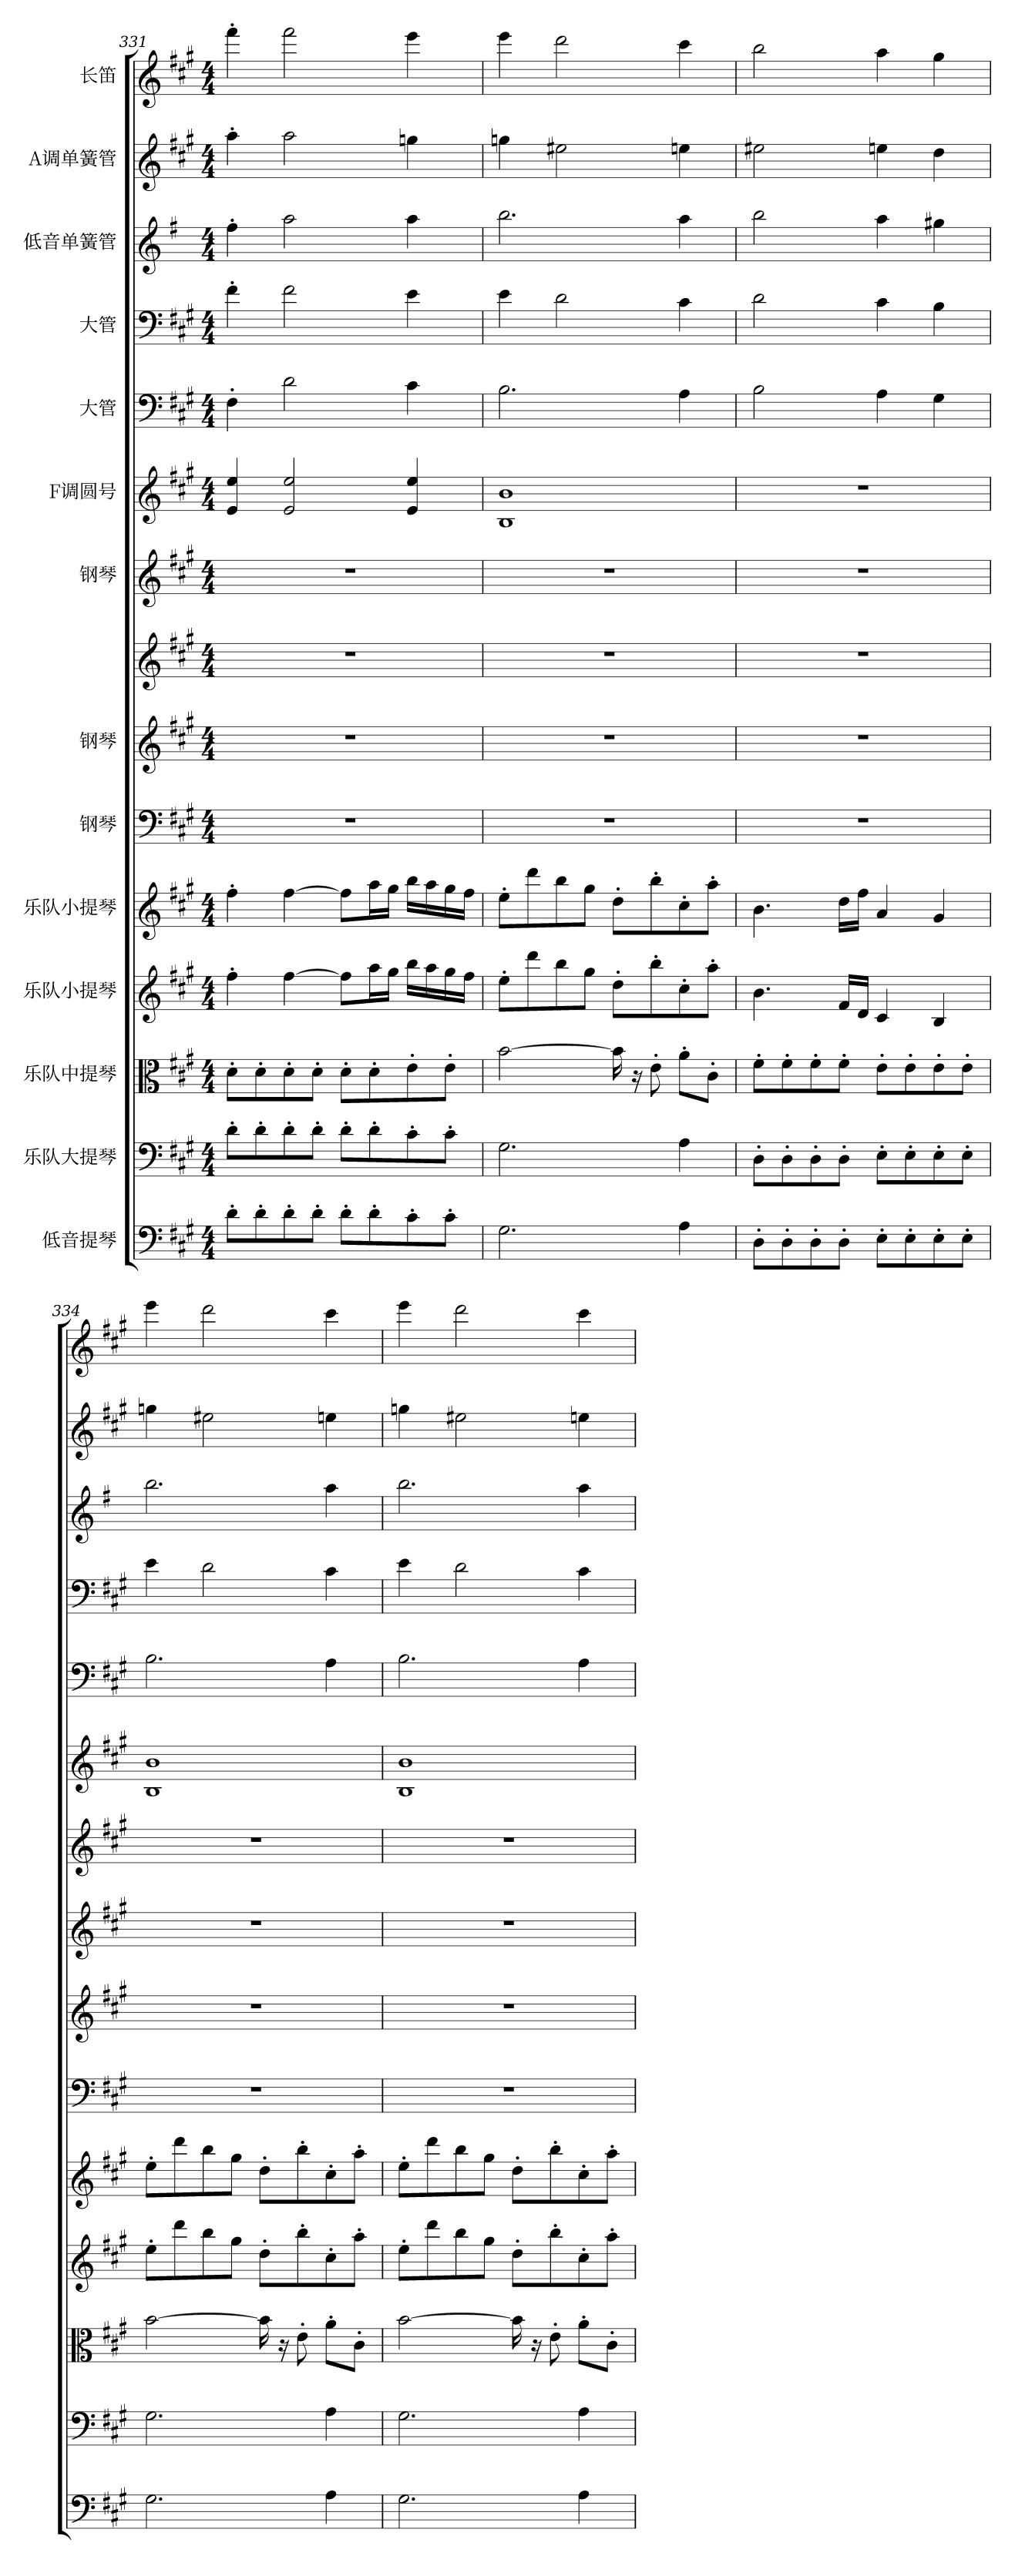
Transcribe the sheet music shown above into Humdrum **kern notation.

**kern	**kern	**kern	**kern	**kern	**kern	**kern	**kern	**kern	**kern	**kern	**kern	**kern	**kern	**kern
*part14	*part13	*part12	*part11	*part10	*part9	*part8	*part8	*part7	*part6	*part5	*part4	*part3	*part2	*part1
*staff15	*staff14	*staff13	*staff12	*staff11	*staff10	*staff9	*staff8	*staff7	*staff6	*staff5	*staff4	*staff3	*staff2	*staff1
*I"低音提琴	*I"乐队大提琴	*I"乐队中提琴	*I"乐队小提琴	*I"乐队小提琴	*I"钢琴	*I"钢琴	*	*I"钢琴	*I"F调圆号	*I"大管	*I"大管	*I"低音单簧管	*I"A调单簧管	*I"长笛
*clefF4	*clefF4	*clefC3	*clefG2	*clefG2	*clefF4	*clefG2	*clefG2	*clefG2	*clefG2	*clefF4	*clefF4	*clefG2	*clefG2	*clefG2
*ITrd7c12	*	*	*	*	*	*	*	*	*ITrd4c7	*	*	*ITrd8c14	*ITrd2c3	*
*k[f#c#g#]	*k[f#c#g#]	*k[f#c#g#]	*k[f#c#g#]	*k[f#c#g#]	*k[f#c#g#]	*k[f#c#g#]	*k[f#c#g#]	*k[f#c#g#]	*k[f#c#]	*k[f#c#g#]	*k[f#c#g#]	*k[f#]	*k[f#c#g#d#a#e#]	*k[f#c#g#]
*M4/4	*M4/4	*M4/4	*M4/4	*M4/4	*M4/4	*M4/4	*M4/4	*M4/4	*M4/4	*M4/4	*M4/4	*M4/4	*M4/4	*M4/4
=331	=331	=331	=331	=331	=331	=331	=331	=331	=331	=331	=331	=331	=331	=331
8D'\L	8d'\L	8d'\L	4ff#'\	4ff#'\	1r	1r	1r	1r	4A/ 4a/	4F#'\	4f#'\	4f#'\	4ff#'\	4fff#'\
8D'\	8d'\	8d'\	.	.	.	.	.	.	.	.	.	.	.	.
8D'\	8d'\	8d'\	[4ff#\	[4ff#\	.	.	.	.	2A/ 2a/	2d\	2f#\	2a\	2ff#\	2fff#\
8D'\J	8d'\J	8d'\J	.	.	.	.	.	.	.	.	.	.	.	.
8D'\L	8d'\L	8d'\L	8ff#\L]	8ff#\L]	.	.	.	.	.	.	.	.	.	.
8D'\	8d'\	8d'\	16aa\L	16aa\L	.	.	.	.	.	.	.	.	.	.
.	.	.	16gg#\JJ	16gg#\JJ	.	.	.	.	.	.	.	.	.	.
8C#'\	8c#'\	8e'\	16bb\LL	16bb\LL	.	.	.	.	4A/ 4a/	4c#\	4e\	4a\	4een\	4eee\
.	.	.	16aa\	16aa\	.	.	.	.	.	.	.	.	.	.
8C#'\J	8c#'\J	8e'\J	16gg#\	16gg#\	.	.	.	.	.	.	.	.	.	.
.	.	.	16ff#\JJ	16ff#\JJ	.	.	.	.	.	.	.	.	.	.
=332	=332	=332	=332	=332	=332	=332	=332	=332	=332	=332	=332	=332	=332	=332
2.GG#\	2.G#\	[2b\	8ee'\L	8ee'\L	1r	1r	1r	1r	1E 1e	2.B\	4e\	2.b\	4een\	4eee\
.	.	.	8ddd\	8ddd\	.	.	.	.	.	.	.	.	.	.
.	.	.	8bb\	8bb\	.	.	.	.	.	.	2d\	.	2cc##X\	2ddd\
.	.	.	8gg#\J	8gg#\J	.	.	.	.	.	.	.	.	.	.
.	.	16b\]	8dd'\L	8dd'\L	.	.	.	.	.	.	.	.	.	.
.	.	16r	.	.	.	.	.	.	.	.	.	.	.	.
.	.	8e'\	8bb'\	8bb'\	.	.	.	.	.	.	.	.	.	.
4AA\	4A\	8a'\L	8cc#'\	8cc#'\	.	.	.	.	.	4A\	4c#\	4a\	4cc#X\	4ccc#\
.	.	8c#'\J	8aa'\J	8aa'\J	.	.	.	.	.	.	.	.	.	.
!!LO:PB:g=z
=333	=333	=333	=333	=333	=333	=333	=333	=333	=333	=333	=333	=333	=333	=333
8DD'\L	8D'\L	8f#'\L	4.b\	4.b\	1r	1r	1r	1r	1r	2B\	2d\	2b\	2cc##X\	2bb\
8DD'\	8D'\	8f#'\	.	.	.	.	.	.	.	.	.	.	.	.
8DD'\	8D'\	8f#'\	.	.	.	.	.	.	.	.	.	.	.	.
8DD'\J	8D'\J	8f#'\J	16f#/LL	16dd\LL	.	.	.	.	.	.	.	.	.	.
.	.	.	16d/JJ	16ff#\JJ	.	.	.	.	.	.	.	.	.	.
8EE'\L	8E'\L	8e'\L	4c#/	4a/	.	.	.	.	.	4A\	4c#\	4a\	4cc#X\	4aa\
8EE'\	8E'\	8e'\	.	.	.	.	.	.	.	.	.	.	.	.
8EE'\	8E'\	8e'\	4B/	4g#/	.	.	.	.	.	4G#\	4B\	4g#X\	4b\	4gg#\
8EE'\J	8E'\J	8e'\J	.	.	.	.	.	.	.	.	.	.	.	.
=334	=334	=334	=334	=334	=334	=334	=334	=334	=334	=334	=334	=334	=334	=334
2.GG#\	2.G#\	[2b\	8ee'\L	8ee'\L	1r	1r	1r	1r	1E 1e	2.B\	4e\	2.b\	4een\	4eee\
.	.	.	8ddd\	8ddd\	.	.	.	.	.	.	.	.	.	.
.	.	.	8bb\	8bb\	.	.	.	.	.	.	2d\	.	2cc##X\	2ddd\
.	.	.	8gg#\J	8gg#\J	.	.	.	.	.	.	.	.	.	.
.	.	16b\]	8dd'\L	8dd'\L	.	.	.	.	.	.	.	.	.	.
.	.	16r	.	.	.	.	.	.	.	.	.	.	.	.
.	.	8e'\	8bb'\	8bb'\	.	.	.	.	.	.	.	.	.	.
4AA\	4A\	8a'\L	8cc#'\	8cc#'\	.	.	.	.	.	4A\	4c#\	4a\	4cc#X\	4ccc#\
.	.	8c#'\J	8aa'\J	8aa'\J	.	.	.	.	.	.	.	.	.	.
=335	=335	=335	=335	=335	=335	=335	=335	=335	=335	=335	=335	=335	=335	=335
2.GG#\	2.G#\	[2b\	8ee'\L	8ee'\L	1r	1r	1r	1r	1E 1e	2.B\	4e\	2.b\	4een\	4eee\
.	.	.	8ddd\	8ddd\	.	.	.	.	.	.	.	.	.	.
.	.	.	8bb\	8bb\	.	.	.	.	.	.	2d\	.	2cc##X\	2ddd\
.	.	.	8gg#\J	8gg#\J	.	.	.	.	.	.	.	.	.	.
.	.	16b\]	8dd'\L	8dd'\L	.	.	.	.	.	.	.	.	.	.
.	.	16r	.	.	.	.	.	.	.	.	.	.	.	.
.	.	8e'\	8bb'\	8bb'\	.	.	.	.	.	.	.	.	.	.
4AA\	4A\	8a'\L	8cc#'\	8cc#'\	.	.	.	.	.	4A\	4c#\	4a\	4cc#X\	4ccc#\
.	.	8c#'\J	8aa'\J	8aa'\J	.	.	.	.	.	.	.	.	.	.
=	=	=	=	=	=	=	=	=	=	=	=	=	=	=
*-	*-	*-	*-	*-	*-	*-	*-	*-	*-	*-	*-	*-	*-	*-
